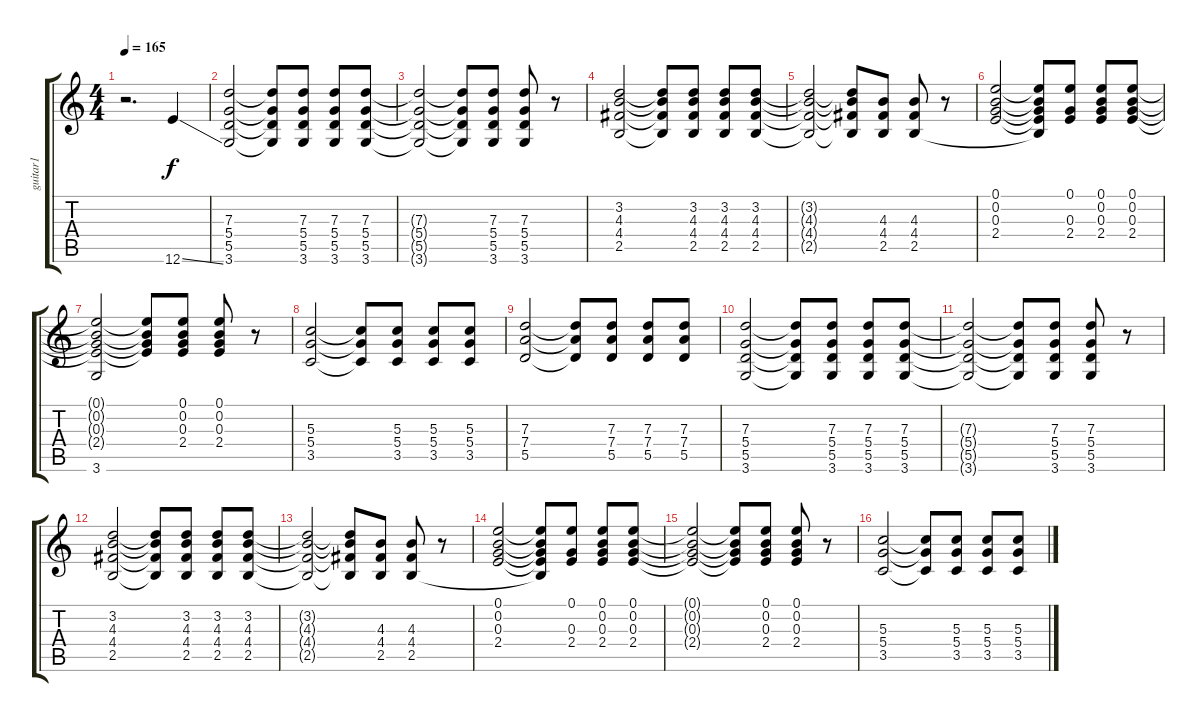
\track ("guitar1" "guitar1") {instrument distortionguitar}
\staff {score tabs}
\tuning (E4 B3 G3 D3 A2 E2) {hide}
\ts (4 4)
\section ("" "")
\tempo 165
\clef g2
\ks c
r.2{d dy f instrument distortionguitar} 12.6{ss}.4 |
\section ("" "")
(7.3 5.4 5.5 3.6).2 (7.3{t} 5.4{t} 5.5{t} 3.6{t}).8 (7.3 5.4 5.5 3.6).8 (7.3 5.4 5.5 3.6).8 (7.3 5.4 5.5 3.6).8 |
(7.3{t} 5.4{t} 5.5{t} 3.6{t}).2 (7.3{t} 5.4{t} 5.5{t} 3.6{t}).8 (7.3 5.4 5.5 3.6).8 (7.3 5.4 5.5 3.6).8 r.8 |
(3.2 4.3 4.4 2.5).2 (3.2{t} 4.3{t} 4.4{t} 2.5{t}).8 (3.2 4.3 4.4 2.5).8 (3.2 4.3 4.4 2.5).8 (3.2 4.3 4.4 2.5).8 |
(3.2{t} 4.3{t} 4.4{t} 2.5{t}).2 (3.2{t} 4.3{t} 4.4{t} 2.5{t}).8 (4.3 4.4 2.5).8 (4.3 4.4 2.5).8 r.8 |
(0.1 0.2 0.3 2.4).2 (0.1{t} 0.2{t} 0.3{t} 2.4{t} 2.5{t}).8 (0.1 0.3 2.4).8 (0.1 0.2 0.3 2.4).8 (0.1 0.2 0.3 2.4).8 |
(0.1{t} 0.2{t} 0.3{t} 2.4{t} 3.6).2 (0.1{t} 0.2{t} 0.3{t} 2.4{t}).8 (0.1 0.2 0.3 2.4).8 (0.1 0.2 0.3 2.4).8 r.8 |
(5.3 5.4 3.5).2 (5.3{t} 5.4{t} 3.5{t}).8 (5.3 5.4 3.5).8 (5.3 5.4 3.5).8 (5.3 5.4 3.5).8 |
(7.3 7.4 5.5).2 (7.3{t} 7.4{t} 5.5{t}).8 (7.3 7.4 5.5).8 (7.3 7.4 5.5).8 (7.3 7.4 5.5).8 |
(7.3 5.4 5.5 3.6).2 (7.3{t} 5.4{t} 5.5{t} 3.6{t}).8 (7.3 5.4 5.5 3.6).8 (7.3 5.4 5.5 3.6).8 (7.3 5.4 5.5 3.6).8 |
(7.3{t} 5.4{t} 5.5{t} 3.6{t}).2 (7.3{t} 5.4{t} 5.5{t} 3.6{t}).8 (7.3 5.4 5.5 3.6).8 (7.3 5.4 5.5 3.6).8 r.8 |
(3.2 4.3 4.4 2.5).2 (3.2{t} 4.3{t} 4.4{t} 2.5{t}).8 (3.2 4.3 4.4 2.5).8 (3.2 4.3 4.4 2.5).8 (3.2 4.3 4.4 2.5).8 |
(3.2{t} 4.3{t} 4.4{t} 2.5{t}).2 (3.2{t} 4.3{t} 4.4{t} 2.5{t}).8 (4.3 4.4 2.5).8 (4.3 4.4 2.5).8 r.8 |
(0.1 0.2 0.3 2.4).2 (0.1{t} 0.2{t} 0.3{t} 2.4{t} 2.5{t}).8 (0.1 0.3 2.4).8 (0.1 0.2 0.3 2.4).8 (0.1 0.2 0.3 2.4).8 |
(0.1{t} 0.2{t} 0.3{t} 2.4{t}).2 (0.1{t} 0.2{t} 0.3{t} 2.4{t}).8 (0.1 0.2 0.3 2.4).8 (0.1 0.2 0.3 2.4).8 r.8 |
(5.3 5.4 3.5).2 (5.3{t} 5.4{t} 3.5{t}).8 (5.3 5.4 3.5).8 (5.3 5.4 3.5).8 (5.3 5.4 3.5).8
